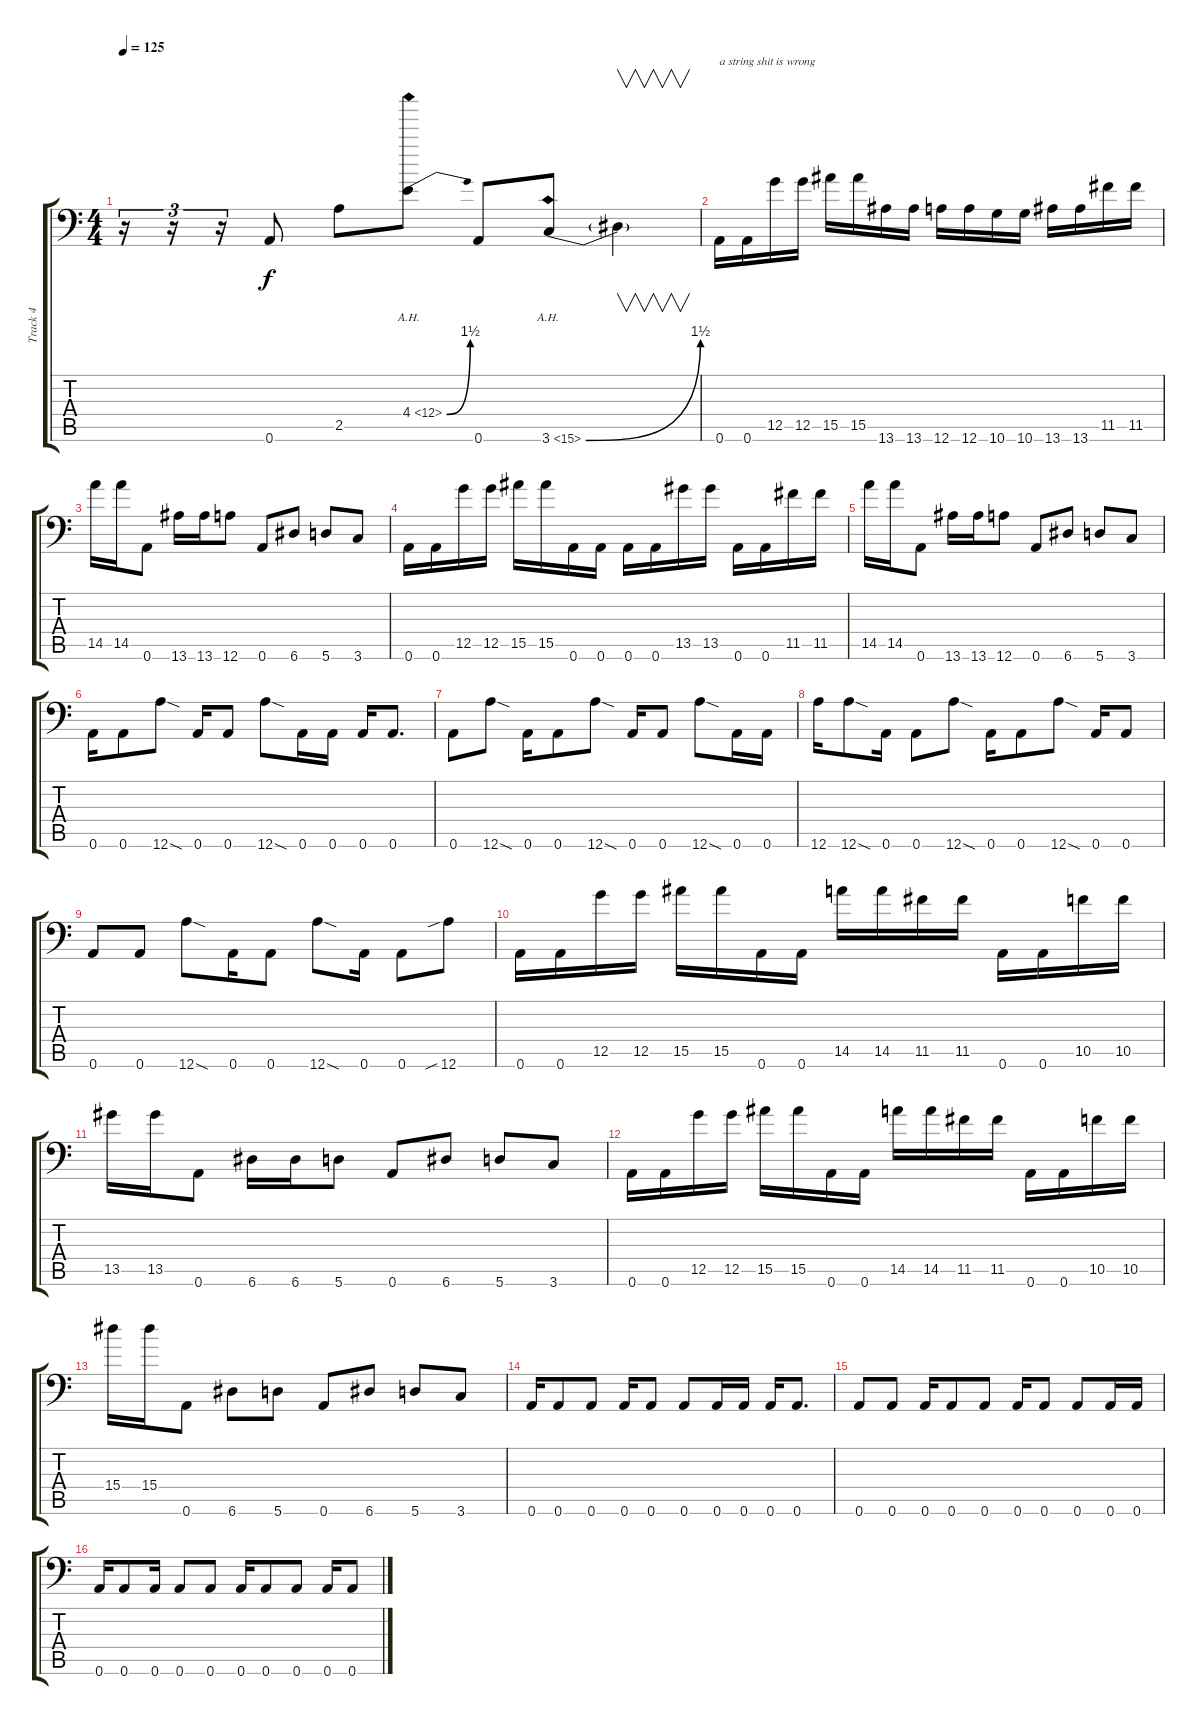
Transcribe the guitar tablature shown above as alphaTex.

\track ("Track 4" "Track 4") {instrument electricbasspick}
\staff {score tabs}
\tuning (D4 A3 F3 C3 G2 A1) {hide}
\ts (4 4)
\tempo 125
\clef f4
\ks c
r.16{tu (3 2) dy f} r.16{tu (3 2)} r.16{tu (3 2)} 0.6.8 2.5.8 4.4{be (bend 0 0 60 6) ah 8}.8 0.6.8 3.6{be (bend 0 0 60 6) ah 12}.8 3.6{t}.4{v} |
0.6.16{txt "a string shit is wrong"} 0.6.16 12.5.16 12.5.16 15.5.16 15.5.16 13.6.16 13.6.16 12.6.16 12.6.16 10.6.16 10.6.16 13.6.16 13.6.16 11.5.16 11.5.16 |
14.5.16 14.5.16 0.6.8 13.6.16 13.6.16 12.6.8 0.6.8 6.6.8 5.6.8 3.6.8 |
0.6.16 0.6.16 12.5.16 12.5.16 15.5.16 15.5.16 0.6.16 0.6.16 0.6.16 0.6.16 13.5.16 13.5.16 0.6.16 0.6.16 11.5.16 11.5.16 |
14.5.16 14.5.16 0.6.8 13.6.16 13.6.16 12.6.8 0.6.8 6.6.8 5.6.8 3.6.8 |
0.6.16 0.6.8 12.6{sod}.8 0.6.16 0.6.8 12.6{sod}.8 0.6.16 0.6.16 0.6.16 0.6.8{d} |
0.6.8 12.6{sod}.8 0.6.16 0.6.8 12.6{sod}.8 0.6.16 0.6.8 12.6{sod}.8 0.6.16 0.6.16 |
12.6.16 12.6{sod}.8 0.6.16 0.6.8 12.6{sod}.8 0.6.16 0.6.8 12.6{sod}.8 0.6.16 0.6.8 |
0.6.8 0.6.8 12.6{sod}.8 0.6.16 0.6.8 12.6{sod}.8 0.6.16 0.6.8 12.6{sib}.8 |
0.6.16 0.6.16 12.5.16 12.5.16 15.5.16 15.5.16 0.6.16 0.6.16 14.5.16 14.5.16 11.5.16 11.5.16 0.6.16 0.6.16 10.5.16 10.5.16 |
13.5.16 13.5.16 0.6.8 6.6.16 6.6.16 5.6.8 0.6.8 6.6.8 5.6.8 3.6.8 |
0.6.16 0.6.16 12.5.16 12.5.16 15.5.16 15.5.16 0.6.16 0.6.16 14.5.16 14.5.16 11.5.16 11.5.16 0.6.16 0.6.16 10.5.16 10.5.16 |
15.4.16 15.4.16 0.6.8 6.6.8 5.6.8 0.6.8 6.6.8 5.6.8 3.6.8 |
0.6.16 0.6.8 0.6.8 0.6.16 0.6.8 0.6.8 0.6.16 0.6.16 0.6.16 0.6.8{d} |
0.6.8 0.6.8 0.6.16 0.6.8 0.6.8 0.6.16 0.6.8 0.6.8 0.6.16 0.6.16 |
0.6.16 0.6.8 0.6.16 0.6.8 0.6.8 0.6.16 0.6.8 0.6.8 0.6.16 0.6.8
